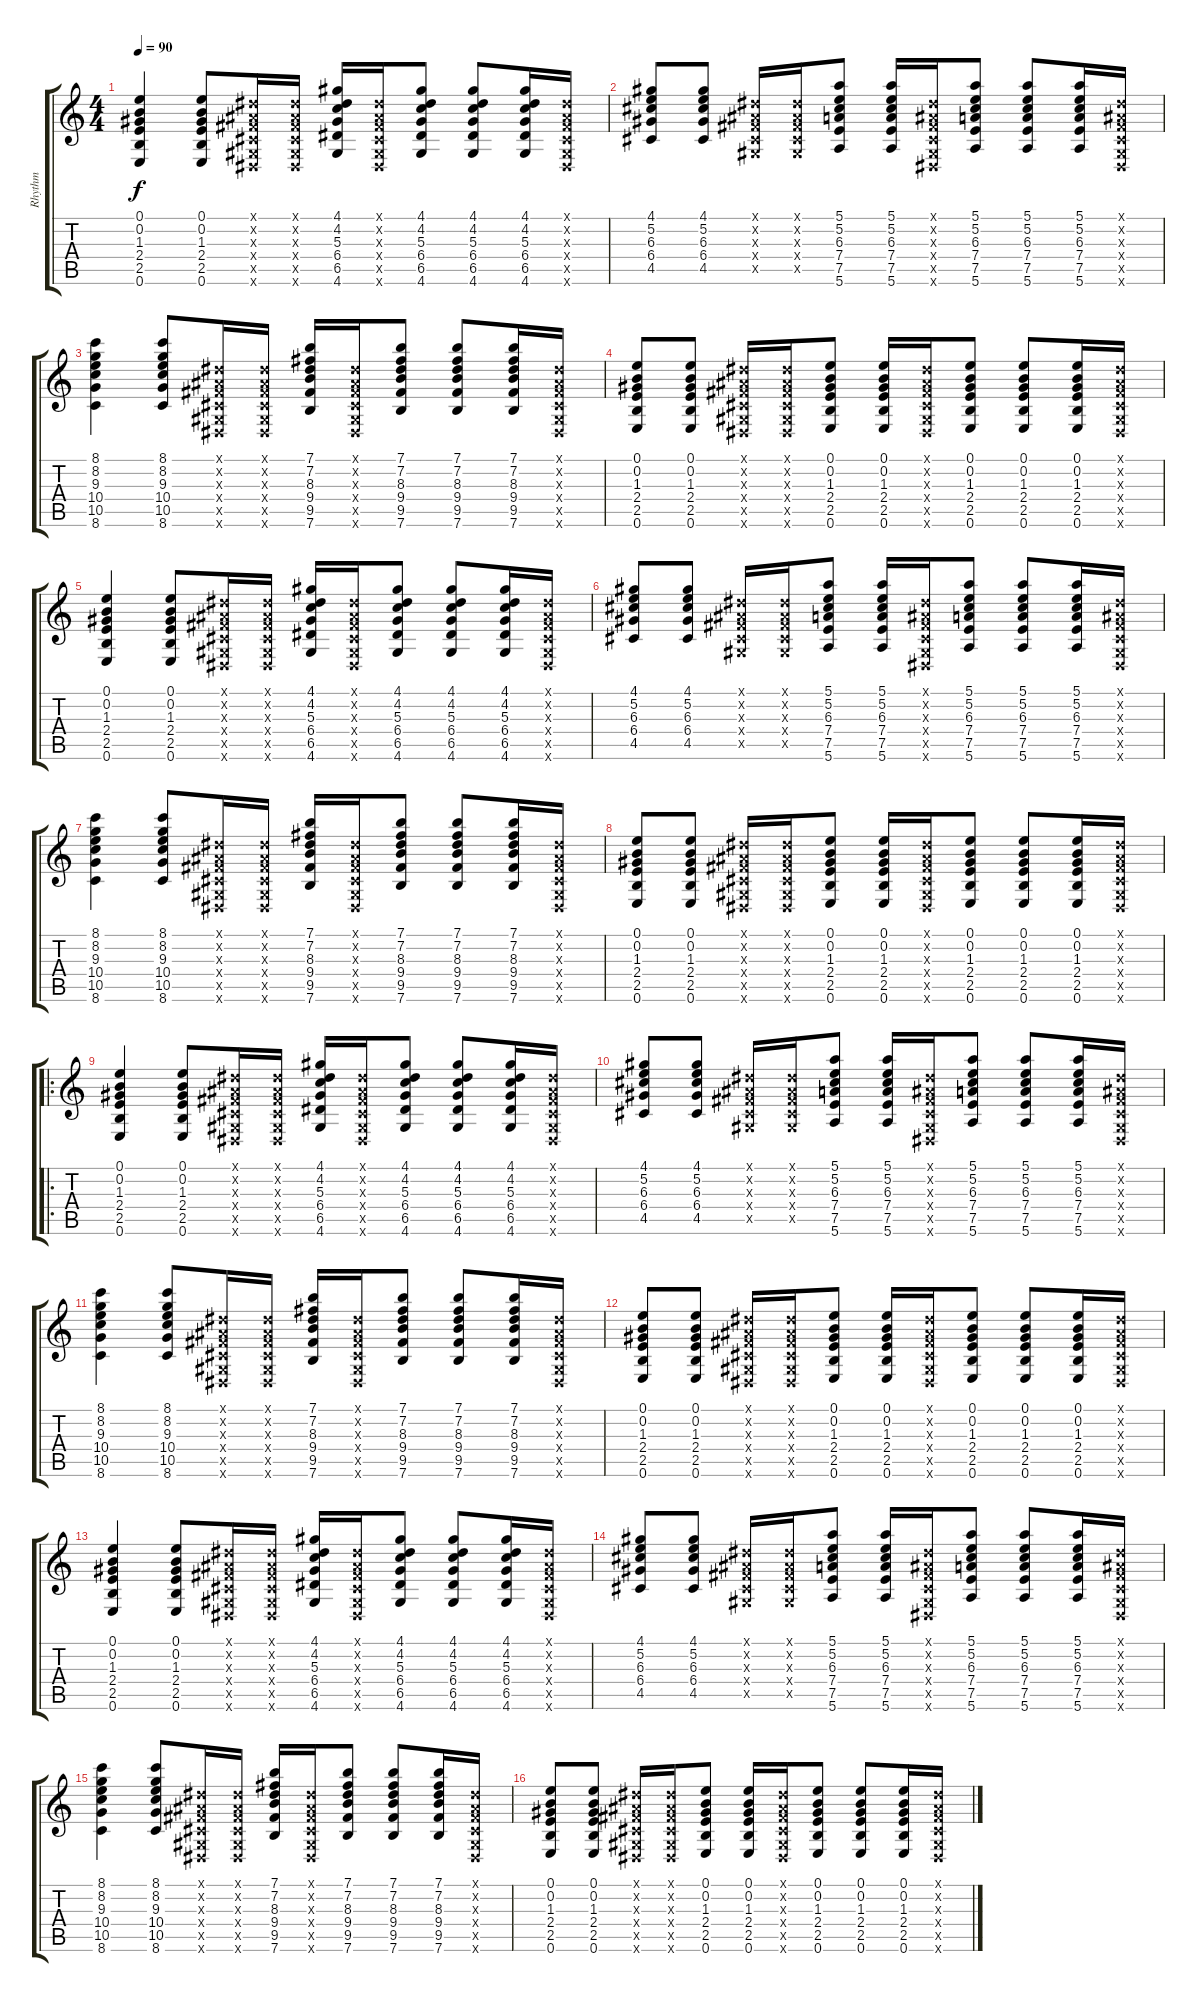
\track ("Rhythm" "Rhythm") {instrument acousticguitarsteel}
\staff {score tabs}
\tuning (E4 B3 G3 D3 A2 E2) {hide}
\ts (4 4)
\tempo 90
\clef g2
\ks c
(0.1 0.2 1.3 2.4 2.5 0.6).4{dy f instrument acousticguitarsteel} (0.1 0.2 1.3 2.4 2.5 0.6).8 (-1.1{x} -1.2{x} -1.3{x} -1.4{x} -1.5{x} -1.6{x}).16 (-1.1{x} -1.2{x} -1.3{x} -1.4{x} -1.5{x} -1.6{x}).16 (4.1 4.2 5.3 6.4 6.5 4.6).16 (-1.1{x} -1.2{x} -1.3{x} -1.4{x} -1.5{x} -1.6{x}).16 (4.1 4.2 5.3 6.4 6.5 4.6).8 (4.1 4.2 5.3 6.4 6.5 4.6).8 (4.1 4.2 5.3 6.4 6.5 4.6).16 (-1.1{x} -1.2{x} -1.3{x} -1.4{x} -1.5{x} -1.6{x}).16 |
(4.1 5.2 6.3 6.4 4.5).8 (4.1 5.2 6.3 6.4 4.5).8 (-1.1{x} -1.2{x} -1.3{x} -1.4{x} -1.5{x}).16 (-1.1{x} -1.2{x} -1.3{x} -1.4{x} -1.5{x}).16 (5.1 5.2 6.3 7.4 7.5 5.6).8 (5.1 5.2 6.3 7.4 7.5 5.6).16 (-1.1{x} -1.2{x} -1.3{x} -1.4{x} -1.5{x} -1.6{x}).16 (5.1 5.2 6.3 7.4 7.5 5.6).8 (5.1 5.2 6.3 7.4 7.5 5.6).8 (5.1 5.2 6.3 7.4 7.5 5.6).16 (-1.1{x} -1.2{x} -1.3{x} -1.4{x} -1.5{x} -1.6{x}).16 |
(8.1 8.2 9.3 10.4 10.5 8.6).4 (8.1 8.2 9.3 10.4 10.5 8.6).8 (-1.1{x} -1.2{x} -1.3{x} -1.4{x} -1.5{x} -1.6{x}).16 (-1.1{x} -1.2{x} -1.3{x} -1.4{x} -1.5{x} -1.6{x}).16 (7.1 7.2 8.3 9.4 9.5 7.6).16 (-1.1{x} -1.2{x} -1.3{x} -1.4{x} -1.5{x} -1.6{x}).16 (7.1 7.2 8.3 9.4 9.5 7.6).8 (7.1 7.2 8.3 9.4 9.5 7.6).8 (7.1 7.2 8.3 9.4 9.5 7.6).16 (-1.1{x} -1.2{x} -1.3{x} -1.4{x} -1.5{x} -1.6{x}).16 |
(0.1 0.2 1.3 2.4 2.5 0.6).8 (0.1 0.2 1.3 2.4 2.5 0.6).8 (-1.1{x} -1.2{x} -1.3{x} -1.4{x} -1.5{x} -1.6{x}).16 (-1.1{x} -1.2{x} -1.3{x} -1.4{x} -1.5{x} -1.6{x}).16 (0.1 0.2 1.3 2.4 2.5 0.6).8 (0.1 0.2 1.3 2.4 2.5 0.6).16 (-1.1{x} -1.2{x} -1.3{x} -1.4{x} -1.5{x} -1.6{x}).16 (0.1 0.2 1.3 2.4 2.5 0.6).8 (0.1 0.2 1.3 2.4 2.5 0.6).8 (0.1 0.2 1.3 2.4 2.5 0.6).16 (-1.1{x} -1.2{x} -1.3{x} -1.4{x} -1.5{x} -1.6{x}).16 |
(0.1 0.2 1.3 2.4 2.5 0.6).4 (0.1 0.2 1.3 2.4 2.5 0.6).8 (-1.1{x} -1.2{x} -1.3{x} -1.4{x} -1.5{x} -1.6{x}).16 (-1.1{x} -1.2{x} -1.3{x} -1.4{x} -1.5{x} -1.6{x}).16 (4.1 4.2 5.3 6.4 6.5 4.6).16 (-1.1{x} -1.2{x} -1.3{x} -1.4{x} -1.5{x} -1.6{x}).16 (4.1 4.2 5.3 6.4 6.5 4.6).8 (4.1 4.2 5.3 6.4 6.5 4.6).8 (4.1 4.2 5.3 6.4 6.5 4.6).16 (-1.1{x} -1.2{x} -1.3{x} -1.4{x} -1.5{x} -1.6{x}).16 |
(4.1 5.2 6.3 6.4 4.5).8 (4.1 5.2 6.3 6.4 4.5).8 (-1.1{x} -1.2{x} -1.3{x} -1.4{x} -1.5{x}).16 (-1.1{x} -1.2{x} -1.3{x} -1.4{x} -1.5{x}).16 (5.1 5.2 6.3 7.4 7.5 5.6).8 (5.1 5.2 6.3 7.4 7.5 5.6).16 (-1.1{x} -1.2{x} -1.3{x} -1.4{x} -1.5{x} -1.6{x}).16 (5.1 5.2 6.3 7.4 7.5 5.6).8 (5.1 5.2 6.3 7.4 7.5 5.6).8 (5.1 5.2 6.3 7.4 7.5 5.6).16 (-1.1{x} -1.2{x} -1.3{x} -1.4{x} -1.5{x} -1.6{x}).16 |
(8.1 8.2 9.3 10.4 10.5 8.6).4 (8.1 8.2 9.3 10.4 10.5 8.6).8 (-1.1{x} -1.2{x} -1.3{x} -1.4{x} -1.5{x} -1.6{x}).16 (-1.1{x} -1.2{x} -1.3{x} -1.4{x} -1.5{x} -1.6{x}).16 (7.1 7.2 8.3 9.4 9.5 7.6).16 (-1.1{x} -1.2{x} -1.3{x} -1.4{x} -1.5{x} -1.6{x}).16 (7.1 7.2 8.3 9.4 9.5 7.6).8 (7.1 7.2 8.3 9.4 9.5 7.6).8 (7.1 7.2 8.3 9.4 9.5 7.6).16 (-1.1{x} -1.2{x} -1.3{x} -1.4{x} -1.5{x} -1.6{x}).16 |
(0.1 0.2 1.3 2.4 2.5 0.6).8 (0.1 0.2 1.3 2.4 2.5 0.6).8 (-1.1{x} -1.2{x} -1.3{x} -1.4{x} -1.5{x} -1.6{x}).16 (-1.1{x} -1.2{x} -1.3{x} -1.4{x} -1.5{x} -1.6{x}).16 (0.1 0.2 1.3 2.4 2.5 0.6).8 (0.1 0.2 1.3 2.4 2.5 0.6).16 (-1.1{x} -1.2{x} -1.3{x} -1.4{x} -1.5{x} -1.6{x}).16 (0.1 0.2 1.3 2.4 2.5 0.6).8 (0.1 0.2 1.3 2.4 2.5 0.6).8 (0.1 0.2 1.3 2.4 2.5 0.6).16 (-1.1{x} -1.2{x} -1.3{x} -1.4{x} -1.5{x} -1.6{x}).16 |
\ro
(0.1 0.2 1.3 2.4 2.5 0.6).4 (0.1 0.2 1.3 2.4 2.5 0.6).8 (-1.1{x} -1.2{x} -1.3{x} -1.4{x} -1.5{x} -1.6{x}).16 (-1.1{x} -1.2{x} -1.3{x} -1.4{x} -1.5{x} -1.6{x}).16 (4.1 4.2 5.3 6.4 6.5 4.6).16 (-1.1{x} -1.2{x} -1.3{x} -1.4{x} -1.5{x} -1.6{x}).16 (4.1 4.2 5.3 6.4 6.5 4.6).8 (4.1 4.2 5.3 6.4 6.5 4.6).8 (4.1 4.2 5.3 6.4 6.5 4.6).16 (-1.1{x} -1.2{x} -1.3{x} -1.4{x} -1.5{x} -1.6{x}).16 |
(4.1 5.2 6.3 6.4 4.5).8 (4.1 5.2 6.3 6.4 4.5).8 (-1.1{x} -1.2{x} -1.3{x} -1.4{x} -1.5{x}).16 (-1.1{x} -1.2{x} -1.3{x} -1.4{x} -1.5{x}).16 (5.1 5.2 6.3 7.4 7.5 5.6).8 (5.1 5.2 6.3 7.4 7.5 5.6).16 (-1.1{x} -1.2{x} -1.3{x} -1.4{x} -1.5{x} -1.6{x}).16 (5.1 5.2 6.3 7.4 7.5 5.6).8 (5.1 5.2 6.3 7.4 7.5 5.6).8 (5.1 5.2 6.3 7.4 7.5 5.6).16 (-1.1{x} -1.2{x} -1.3{x} -1.4{x} -1.5{x} -1.6{x}).16 |
(8.1 8.2 9.3 10.4 10.5 8.6).4 (8.1 8.2 9.3 10.4 10.5 8.6).8 (-1.1{x} -1.2{x} -1.3{x} -1.4{x} -1.5{x} -1.6{x}).16 (-1.1{x} -1.2{x} -1.3{x} -1.4{x} -1.5{x} -1.6{x}).16 (7.1 7.2 8.3 9.4 9.5 7.6).16 (-1.1{x} -1.2{x} -1.3{x} -1.4{x} -1.5{x} -1.6{x}).16 (7.1 7.2 8.3 9.4 9.5 7.6).8 (7.1 7.2 8.3 9.4 9.5 7.6).8 (7.1 7.2 8.3 9.4 9.5 7.6).16 (-1.1{x} -1.2{x} -1.3{x} -1.4{x} -1.5{x} -1.6{x}).16 |
(0.1 0.2 1.3 2.4 2.5 0.6).8 (0.1 0.2 1.3 2.4 2.5 0.6).8 (-1.1{x} -1.2{x} -1.3{x} -1.4{x} -1.5{x} -1.6{x}).16 (-1.1{x} -1.2{x} -1.3{x} -1.4{x} -1.5{x} -1.6{x}).16 (0.1 0.2 1.3 2.4 2.5 0.6).8 (0.1 0.2 1.3 2.4 2.5 0.6).16 (-1.1{x} -1.2{x} -1.3{x} -1.4{x} -1.5{x} -1.6{x}).16 (0.1 0.2 1.3 2.4 2.5 0.6).8 (0.1 0.2 1.3 2.4 2.5 0.6).8 (0.1 0.2 1.3 2.4 2.5 0.6).16 (-1.1{x} -1.2{x} -1.3{x} -1.4{x} -1.5{x} -1.6{x}).16 |
(0.1 0.2 1.3 2.4 2.5 0.6).4 (0.1 0.2 1.3 2.4 2.5 0.6).8 (-1.1{x} -1.2{x} -1.3{x} -1.4{x} -1.5{x} -1.6{x}).16 (-1.1{x} -1.2{x} -1.3{x} -1.4{x} -1.5{x} -1.6{x}).16 (4.1 4.2 5.3 6.4 6.5 4.6).16 (-1.1{x} -1.2{x} -1.3{x} -1.4{x} -1.5{x} -1.6{x}).16 (4.1 4.2 5.3 6.4 6.5 4.6).8 (4.1 4.2 5.3 6.4 6.5 4.6).8 (4.1 4.2 5.3 6.4 6.5 4.6).16 (-1.1{x} -1.2{x} -1.3{x} -1.4{x} -1.5{x} -1.6{x}).16 |
(4.1 5.2 6.3 6.4 4.5).8 (4.1 5.2 6.3 6.4 4.5).8 (-1.1{x} -1.2{x} -1.3{x} -1.4{x} -1.5{x}).16 (-1.1{x} -1.2{x} -1.3{x} -1.4{x} -1.5{x}).16 (5.1 5.2 6.3 7.4 7.5 5.6).8 (5.1 5.2 6.3 7.4 7.5 5.6).16 (-1.1{x} -1.2{x} -1.3{x} -1.4{x} -1.5{x} -1.6{x}).16 (5.1 5.2 6.3 7.4 7.5 5.6).8 (5.1 5.2 6.3 7.4 7.5 5.6).8 (5.1 5.2 6.3 7.4 7.5 5.6).16 (-1.1{x} -1.2{x} -1.3{x} -1.4{x} -1.5{x} -1.6{x}).16 |
(8.1 8.2 9.3 10.4 10.5 8.6).4 (8.1 8.2 9.3 10.4 10.5 8.6).8 (-1.1{x} -1.2{x} -1.3{x} -1.4{x} -1.5{x} -1.6{x}).16 (-1.1{x} -1.2{x} -1.3{x} -1.4{x} -1.5{x} -1.6{x}).16 (7.1 7.2 8.3 9.4 9.5 7.6).16 (-1.1{x} -1.2{x} -1.3{x} -1.4{x} -1.5{x} -1.6{x}).16 (7.1 7.2 8.3 9.4 9.5 7.6).8 (7.1 7.2 8.3 9.4 9.5 7.6).8 (7.1 7.2 8.3 9.4 9.5 7.6).16 (-1.1{x} -1.2{x} -1.3{x} -1.4{x} -1.5{x} -1.6{x}).16 |
(0.1 0.2 1.3 2.4 2.5 0.6).8 (0.1 0.2 1.3 2.4 2.5 0.6).8 (-1.1{x} -1.2{x} -1.3{x} -1.4{x} -1.5{x} -1.6{x}).16 (-1.1{x} -1.2{x} -1.3{x} -1.4{x} -1.5{x} -1.6{x}).16 (0.1 0.2 1.3 2.4 2.5 0.6).8 (0.1 0.2 1.3 2.4 2.5 0.6).16 (-1.1{x} -1.2{x} -1.3{x} -1.4{x} -1.5{x} -1.6{x}).16 (0.1 0.2 1.3 2.4 2.5 0.6).8 (0.1 0.2 1.3 2.4 2.5 0.6).8 (0.1 0.2 1.3 2.4 2.5 0.6).16 (-1.1{x} -1.2{x} -1.3{x} -1.4{x} -1.5{x} -1.6{x}).16
